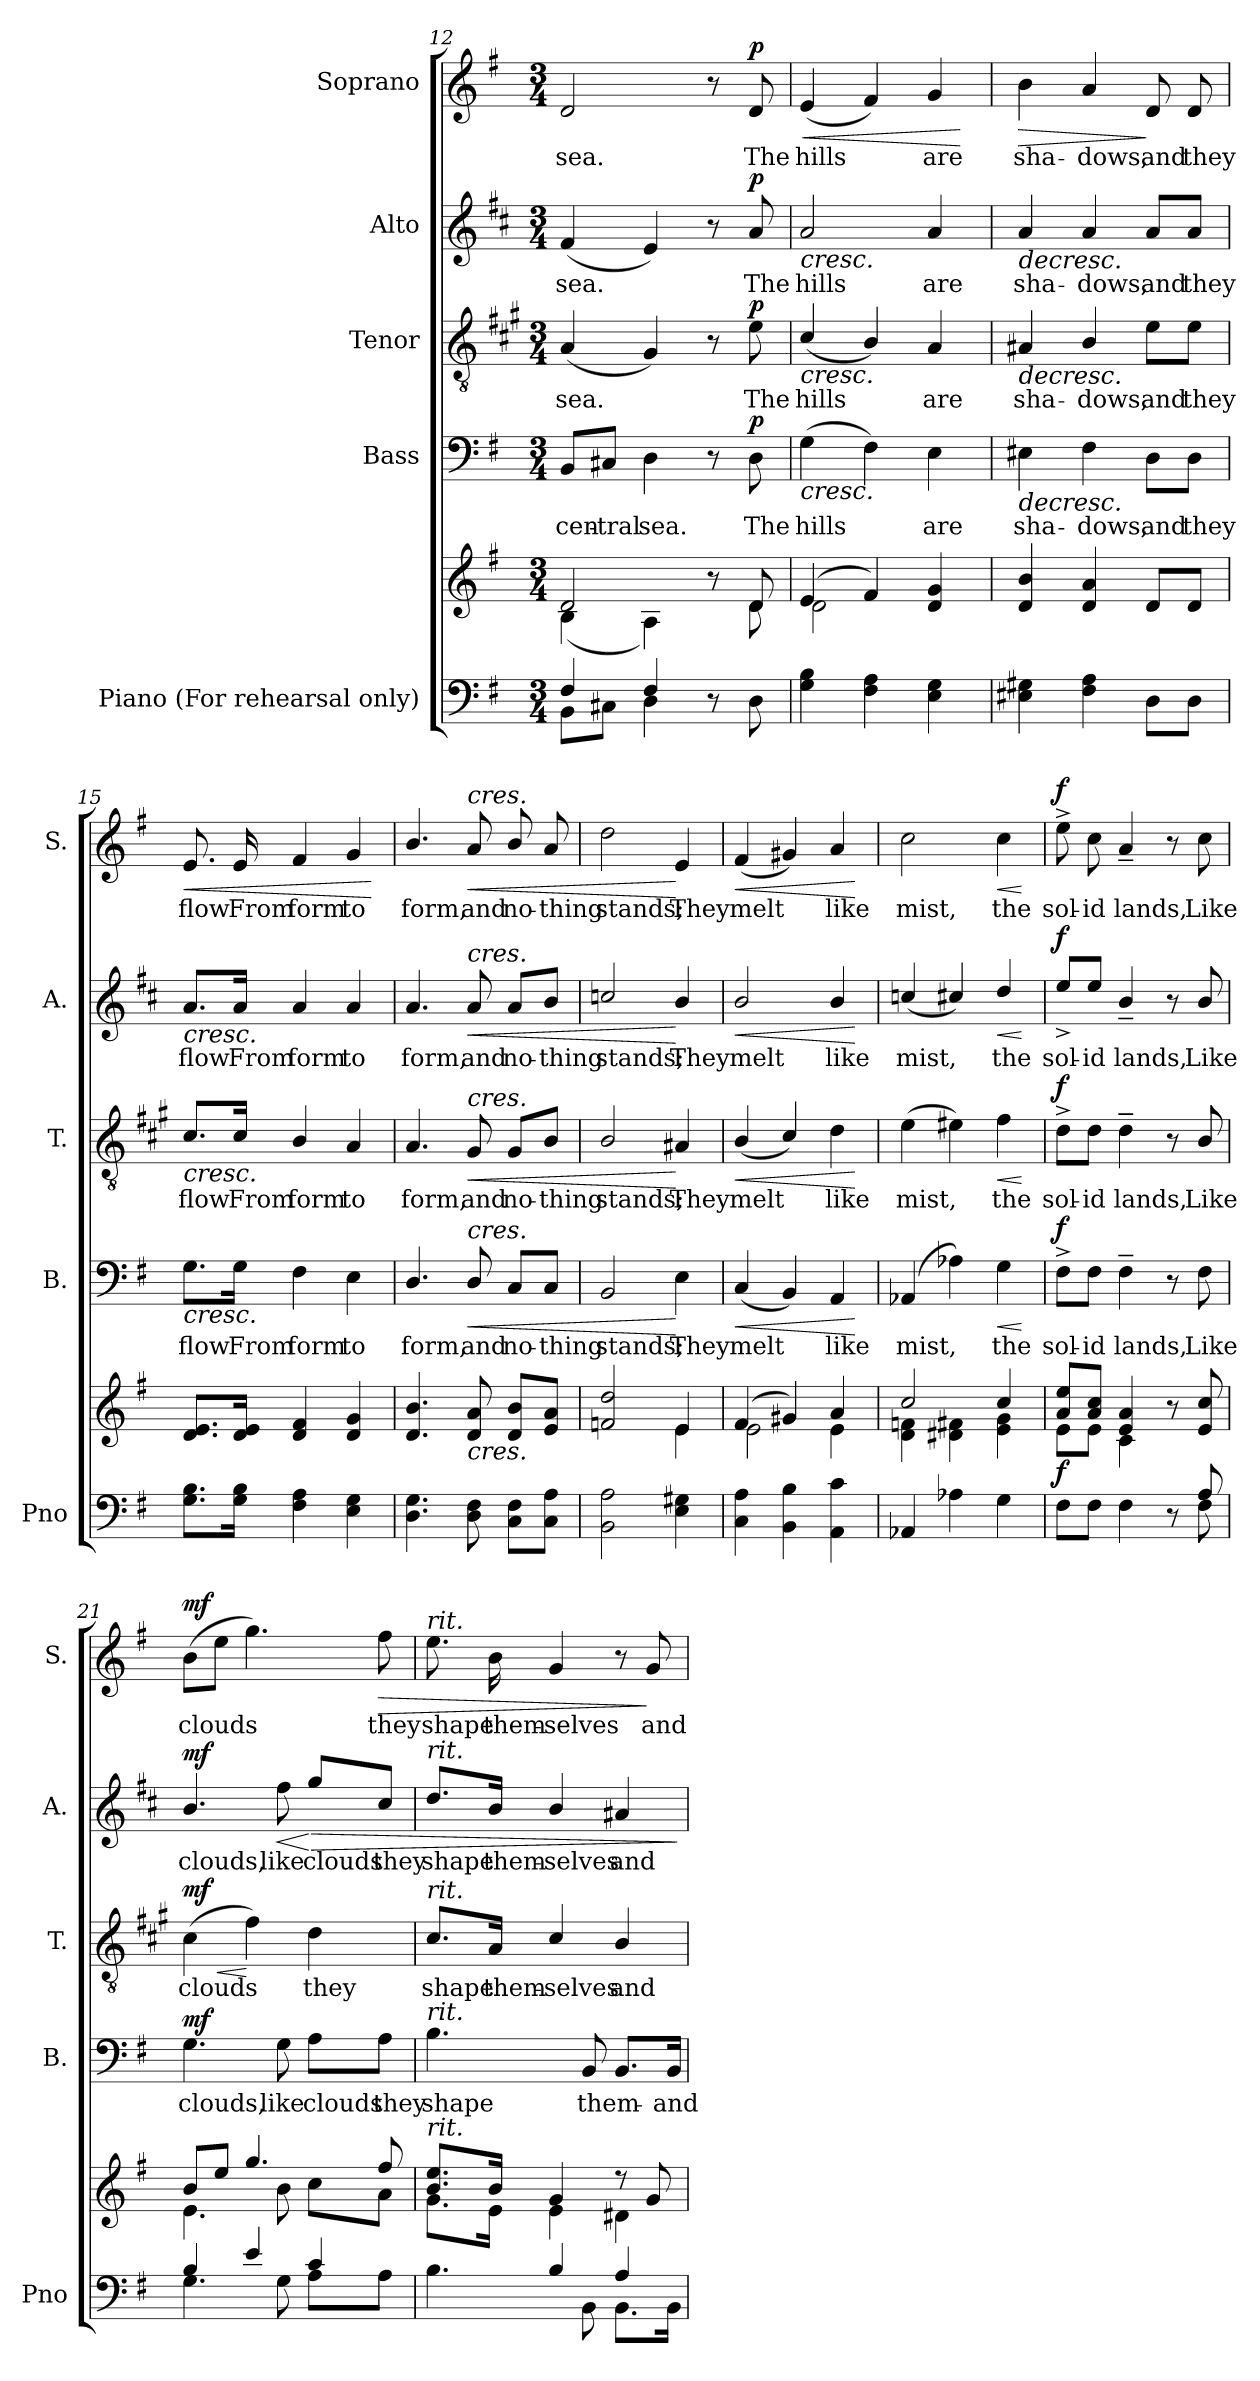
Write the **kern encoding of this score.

**kern	**kern	**dynam	**kern	**text	**dynam	**kern	**text	**dynam	**kern	**text	**dynam	**kern	**text	**dynam
*part5	*part5	*part5	*part4	*part4	*part4	*part3	*part3	*part3	*part2	*part2	*part2	*part1	*part1	*part1
*staff6	*staff5	*staff5/6	*staff4	*staff4	*staff4	*staff3	*staff3	*staff3	*staff2	*staff2	*staff2	*staff1	*staff1	*staff1
*I"Piano                       (For rehearsal only)	*	*	*I"Bass	*	*	*I"Tenor	*	*	*I"Alto	*	*	*I"Soprano	*	*
*I'Pno	*	*	*I'B.	*	*	*I'T.	*	*	*I'A.	*	*	*I'S.	*	*
*clefF4	*clefG2	*	*clefF4	*	*	*clefGv2	*	*	*clefG2	*	*	*clefG2	*	*
*	*	*	*	*	*	*ITrd1c2	*	*	*ITrd4c7	*	*	*	*	*
*k[f#]	*k[f#]	*	*k[f#]	*	*	*k[f#]	*	*	*k[f#]	*	*	*k[f#]	*	*
*M3/4	*M3/4	*	*M3/4	*	*	*M3/4	*	*	*M3/4	*	*	*M3/4	*	*
=12	=12	=12	=12	=12	=12	=12	=12	=12	=12	=12	=12	=12	=12	=12
*^	*^	*	*	*	*	*	*	*	*	*	*	*	*	*
4F#/	8BB\L	2d/	(4B\	.	8BB/L	cen-	.	(4G/	sea.	.	(4B/	sea.	.	2d/	sea.	.
.	8C#X\J	.	.	.	8C#X/J	-tral	.	.	.	.	.	.	.	.	.	.
4F#/	4D\	.	4A\)	.	4D\	sea.	.	4F#/)	.	.	4A/)	.	.	.	.	.
8r	4ryy	8r	8ryy	.	8r	.	.	8r	.	.	8r	.	.	8r	.	.
!	!	!	!	!	!	!	!LO:DY:a	!	!	!LO:DY:a	!	!	!LO:DY:a	!	!	!LO:DY:a
8D\	.	8d/	8d\	.	8D\	The	p	8d\	The	p	8d/	The	p	8d/	The	p
*v	*v	*	*	*	*	*	*	*	*	*	*	*	*	*	*	*
=13	=13	=13	=13	=13	=13	=13	=13	=13	=13	=13	=13	=13	=13	=13	=13
!	!	!	!	!	!	!LO:HP:b	!	!	!LO:HP:b	!	!	!LO:HP:b	!	!	!LO:HP:b
4G\ 4B\	(4e/	2d\	.	(4G\	hills	<	(4B/	hills	<	2d/	hills	<	(4e/	hills	<
4F#\ 4A\	4f#/)	.	.	4F#\)	.	.	4A/)	.	.	.	.	.	4f#/)	.	.
4E\ 4G\	4d/ 4g/	4ryy	.	4E\	are	.	4G/	are	.	4d/	are	.	4g/	are	.
*	*v	*v	*	*	*	*	*	*	*	*	*	*	*	*	*
.	.	.	.	.	.	.	.	.	.	.	.	.	.	[
=14	=14	=14	=14	=14	=14	=14	=14	=14	=14	=14	=14	=14	=14	=14
!	!	!	!	!	!LO:HP:b	!	!	!LO:HP:b	!	!	!LO:HP:b	!	!	!LO:HP:b
4E#X\ 4G#X\	4d/ 4b/	.	4E#X\	sha-	>	4G#X/	sha-	>	4d/	sha-	>	4b\	sha-	>
4F#\ 4A\	4d/ 4a/	.	4F#\	-dows,	.	4A/	-dows,	.	4d/	-dows,	.	4a/	-dows,	.
8D\L	8d/L	.	8D\L	and	[	8d\L	and	[	8d/L	and	[	8d/	and	]
8D\J	8d/J	.	8D\J	they	.	8d\J	they	.	8d/J	they	.	8d/	they	.
=15	=15	=15	=15	=15	=15	=15	=15	=15	=15	=15	=15	=15	=15	=15
!	!	!	!	!	!LO:HP:b	!	!	!LO:HP:b	!	!	!LO:HP:b	!	!	!LO:HP:b
8.G\ 8.B\L	8.d/ 8.e/L	.	8.G\L	flow	<	8.B/L	flow	<	8.d/L	flow	<	8.e/	flow	<
16G\ 16B\Jk	16d/ 16e/Jk	.	16G\Jk	From	.	16B/Jk	From	.	16d/Jk	From	.	16e/	From	.
4F#\ 4A\	4d/ 4f#/	.	4F#\	form	.	4A/	form	.	4d/	form	.	4f#/	form	.
4E\ 4G\	4d/ 4g/	.	4E\	to	.	4G/	to	.	4d/	to	.	4g/	to	.
.	.	.	.	.	]	.	.	]	.	.	]	.	.	[
=16	=16	=16	=16	=16	=16	=16	=16	=16	=16	=16	=16	=16	=16	=16
4.D\ 4.G\	4.d/ 4.b/	.	4.D/	form,	.	4.G/	form,	.	4.d/	form,	.	4.b/	form,	.
!	!	!	!	!	!	!	!	!	!	!	!	!LO:TX:a:i:t=cres.	!	!
!	!	!	!	!	!	!	!	!	!LO:TX:a:i:t=cres.	!	!	!	!	!
!	!	!	!	!	!	!LO:TX:a:i:t=cres.	!	!	!	!	!	!	!	!
!	!	!	!LO:TX:a:i:t=cres.	!	!	!	!	!	!	!	!	!	!	!
!	!LO:TX:b:i:t=cres.	!	!	!	!	!	!	!	!	!	!	!	!	!
!	!	!	!	!	!LO:HP:b	!	!	!LO:HP:b	!	!	!LO:HP:b	!	!	!LO:HP:b
8D\ 8F#\	8d/ 8a/	.	8D/	and	<	8F#/	and	<	8d/	and	<	8a/	and	<
8C\ 8F#\L	8d/ 8b/L	.	8C/L	no-	.	8F#/L	no-	.	8d/L	no-	.	8b/	no-	.
8C\ 8A\J	8e/ 8a/J	.	8C/J	-thing	.	8A/J	-thing	.	8e/J	-thing	.	8a/	-thing	.
=17	=17	=17	=17	=17	=17	=17	=17	=17	=17	=17	=17	=17	=17	=17
*	*^	*	*	*	*	*	*	*	*	*	*	*	*	*
2BB\ 2A\	2fn/ 2dd/	2ryy	.	2BB/	stands;	.	2A/	stands;	.	2fn/	stands;	.	2dd\	stands;	.
4E\ 4G#X\	4e/	4e\	.	4E\	They	[	4G#X/	They	[	4e/	They	[	4e/	They	[
=18	=18	=18	=18	=18	=18	=18	=18	=18	=18	=18	=18	=18	=18	=18	=18
!	!	!	!	!	!	!LO:HP:b	!	!	!LO:HP:b	!	!	!LO:HP:b	!	!	!LO:HP:b
4C\ 4A\	(4f#/	2e\	.	(4C/	melt	<	(4A/	melt	<	2e/	melt	<	(>4f#/	melt	<
4BB\ 4B\	4g#X/)	.	.	4BB/)	.	.	4B/)	.	.	.	.	.	4g#X/)	.	.
4AA\ 4c\	4a/	4e\	.	4AA/	like	.	4c\	like	.	4e/	like	.	4a/	like	.
*	*v	*v	*	*	*	*	*	*	*	*	*	*	*	*	*
.	.	.	.	.	[	.	.	[	.	.	[	.	.	[
=19	=19	=19	=19	=19	=19	=19	=19	=19	=19	=19	=19	=19	=19	=19
*	*^	*	*	*	*	*	*	*	*	*	*	*	*	*
4AA-X/	2cc/	4d\ 4fn\	.	(4AA-X/	mist,	.	(4d\	mist,	.	(4fn/	mist,	.	2cc\	mist,	.
4A-X\	.	4d#X\ 4f#X\	.	4A-X\)	.	.	4d#X\)	.	.	4f#X/)	.	.	.	.	.
!	!	!	!	!	!	!LO:HP:b	!	!	!LO:HP:b	!	!	!LO:HP:b	!	!	!LO:HP:b
4G\	4cc/	4e\ 4g\	.	4G\	the	<	4e\	the	<	4g/	the	<	4cc\	the	<
*	*v	*v	*	*	*	*	*	*	*	*	*	*	*	*	*
.	.	.	.	.	[	.	.	[	.	.	[	.	.	[
=20	=20	=20	=20	=20	=20	=20	=20	=20	=20	=20	=20	=20	=20	=20
*^	*^	*	*	*	*	*	*	*	*	*	*	*	*	*
!	!	!	!	!LO:DY:b	!	!	!LO:DY:a	!	!	!LO:DY:a	!	!	!LO:DY:a	!	!	!LO:DY:a
8F#\L	8ryy	8a/ 8ee/L	8e\L	f	8F#^\L	sol-	f	8c^\L	sol-	f	8a^/L	sol-	f	8ee^\	sol-	f
*v	*v	*	*	*	*	*	*	*	*	*	*	*	*	*	*	*
8F#\J	8a/ 8cc/J	8e\J	.	8F#\J	-id	.	8c\J	-id	.	8a/J	-id	.	8cc\	-id	.
4F#\	4e/ 4a/	4c\	.	4F#~>\	lands,	.	4c~>\	lands,	.	4e~>/	lands,	.	4a~>/	lands,	.
8r	8r	4ryy	.	8r	.	.	8r	.	.	8r	.	.	8r	.	.
*^	*	*	*	*	*	*	*	*	*	*	*	*	*	*	*
8A/	8F#\	8e/ 8cc/	.	.	8F#\	Like	.	8A/	Like	.	8e/	Like	.	8cc\	Like	.
=21	=21	=21	=21	=21	=21	=21	=21	=21	=21	=21	=21	=21	=21	=21	=21	=21
!	!	!	!	!	!	!	!LO:DY:a	!	!	!LO:HP:b	!	!	!	!	!	!
!	!	!	!	!	!	!	!	!	!	!LO:DY:n=1:a	!	!	!LO:DY:a	!	!	!LO:DY:a
4B/	4.G\	8b/L	4.e\	.	4.G\	clouds,	mf	(4B\	clouds	< mf	4.e/	clouds,	mf	(8b\L	clouds	mf
.	.	8ee/J	.	.	.	.	.	.	.	.	.	.	.	8ee\J	.	.
4e/	.	4.gg/	.	.	.	.	.	4e\)	.	[	.	.	.	4.gg\)	.	.
!	!	!	!	!	!	!	!	!	!	!	!	!	!LO:HP:b	!	!	!
.	8G\	.	8b\	.	8G\	like	.	.	.	.	8b\	like	<	.	.	.
!	!	!	!	!	!	!	!	!	!	!	!	!	!LO:HP:n=1:b	!	!	!
4c/	8A\L	.	8cc\L	.	8A\L	clouds	.	4c\	they	.	8cc/L	clouds	[ >	.	.	.
!	!	!	!	!	!	!	!	!	!	!	!	!	!	!	!	!LO:HP:b
.	8A\J	8ff#/	8a\J	.	8A\J	they	.	.	.	.	8f#/J	they	[	8ff#\	they	>
=22	=22	=22	=22	=22	=22	=22	=22	=22	=22	=22	=22	=22	=22	=22	=22	=22
!	!	!	!	!	!	!	!	!	!	!	!	!	!	!LO:TX:i:t=rit.	!	!
!	!	!	!	!	!	!	!	!	!	!	!LO:TX:i:t=rit.	!	!	!	!	!
!	!	!	!	!	!	!	!	!LO:TX:i:t=rit.	!	!	!	!	!	!	!	!
!	!	!	!	!	!LO:TX:i:t=rit.	!	!	!	!	!	!	!	!	!	!	!
!	!	!LO:TX:i:t=rit.	!	!	!	!	!	!	!	!	!	!	!	!	!	!
4ryy	4.B\	8.b/ 8.ee/L	8.g\L	.	4.B\	shape	.	8.B/L	shape	.	8.g/L	shape	.	8.ee\	shape	.
.	.	16b/Jk	16e\Jk	.	.	.	.	16G/Jk	them-	.	16e/Jk	them-	.	16b\	them-	.
4B/	.	4g/	4e\	.	.	.	.	4B/	-selves	.	4e/	-selves	.	4g/	-selves	.
.	8BB\	.	.	.	8BB/	them-	.	.	.	.	.	.	.	.	.	.
4A/	8.BB\L	8r	4d#X\	.	8.BB/L	.	.	4A/	and	.	4d#X/	and	.	8r	.	.
.	.	8g/	.	.	.	.	.	.	.	.	.	.	.	8g/	and	]
.	16BB\Jk	.	.	.	16BB/Jk	and	[	.	.	.	.	.	.	.	.	.
*v	*v	*	*	*	*	*	*	*	*	*	*	*	*	*	*	*
*	*v	*v	*	*	*	*	*	*	*	*	*	*	*	*	*
.	.	.	.	.	.	.	.	[	.	.	]	.	.	.
=	=	=	=	=	=	=	=	=	=	=	=	=	=	=
*-	*-	*-	*-	*-	*-	*-	*-	*-	*-	*-	*-	*-	*-	*-
